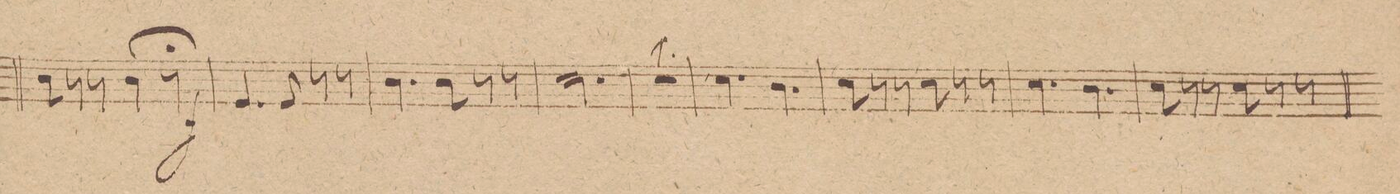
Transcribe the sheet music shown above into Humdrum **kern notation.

**kern	**dynam
*I"Corno 2do in C	*
*clefG2	*
*k[]	*
*M6/8	*
8b\	.
8r	.
8r	.
4b\	.
8r;	f
=69	=69
4.e/	.
8e/	.
8r	.
8r	.
=70	=70
4.b\	.
8b\	.
8r	.
8r	.
=71	=71
2.cc\	.
=72	=72
2.r	.
=73	=73
4.cc\	.
4.b\	.
=74	=74
8cc\	.
8r	.
8r	.
8cc\	.
8r	.
8r	.
=75	=75
4.cc\	.
4.b\	.
=76	=76
8cc\	.
8r	.
8r	.
8cc\	.
8r	.
8r	.
=77	=77
*-	*-
